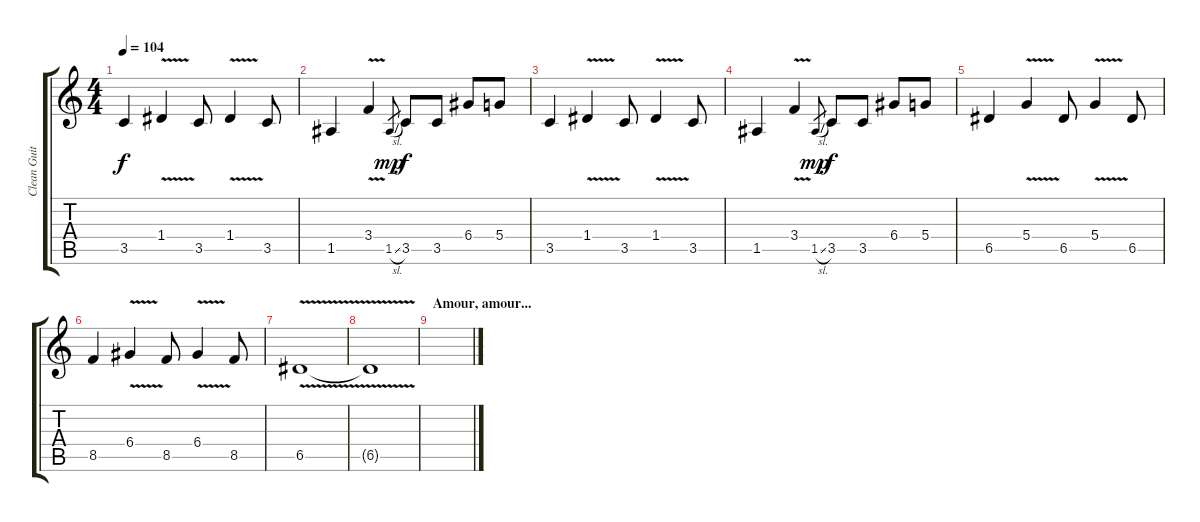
\track ("Clean Guitar 1" "Clean Guit") {instrument electricguitarjazz}
\staff {score tabs}
\tuning (E4 B3 G3 D3 A2 D2) {hide}
\ts (4 4)
\tempo 104
\clef g2
\ks c
3.5.4{dy f} 1.4{v}.4 3.5.8 1.4{v}.4 3.5.8 |
1.5.4 3.4{v}.4 1.5{sl}.8{gr dy mp} 3.5.8{dy f} 3.5.8 6.4.8 5.4.8 |
3.5.4 1.4{v}.4 3.5.8 1.4{v}.4 3.5.8 |
1.5.4 3.4{v}.4 1.5{sl}.8{gr dy mp} 3.5.8{dy f} 3.5.8 6.4.8 5.4.8 |
6.5.4 5.4{v}.4 6.5.8 5.4{v}.4 6.5.8 |
8.5.4 6.4{v}.4 8.5.8 6.4{v}.4 8.5.8 |
6.5{v}.1 |
6.5{t}.1 |
\section ("" "Amour, amour...")
